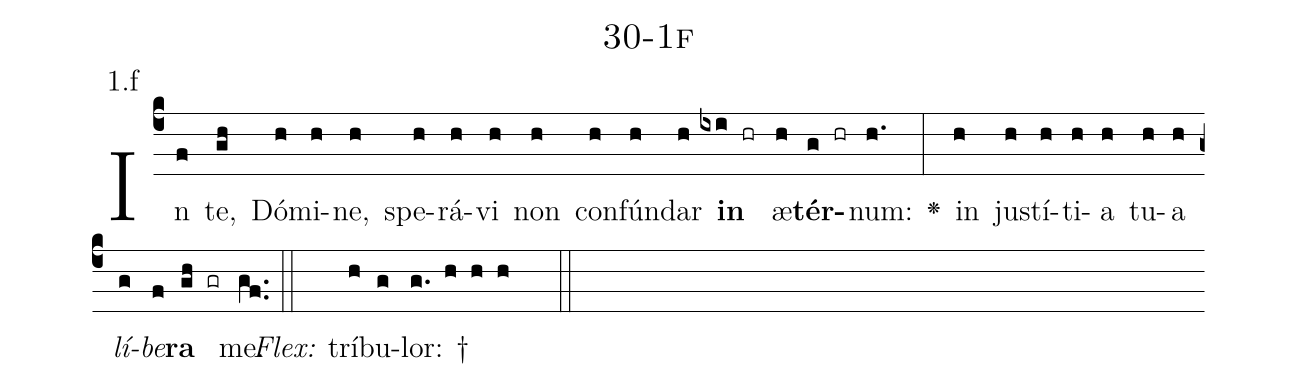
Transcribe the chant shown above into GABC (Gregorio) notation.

name: 30-1f;
annotation: 1.f;
%%
(c4)In(f) te,(gh) Dó(h)mi(h)ne,(h) spe(h)rá(h)vi(h) non(h) con(h)fún(h)dar(h) <b>in</b>(ixi hr) æ(h)<b>tér</b>(g hr)num:(h.) <v>\greheightstar</v>(:) in(h) jus(h)tí(h)ti(h)a(h) tu(h)a(h) <i>lí</i>(g)<i>be</i>(f)<b>ra</b>(gh gr) me.(gf..) (::)
<i>Flex:</i>()  trí(h)bu(g)lor: †(g. h h h  ::)

%E(h) u(h) o(g) u(f) a(gh) e.(gf..) (::)
